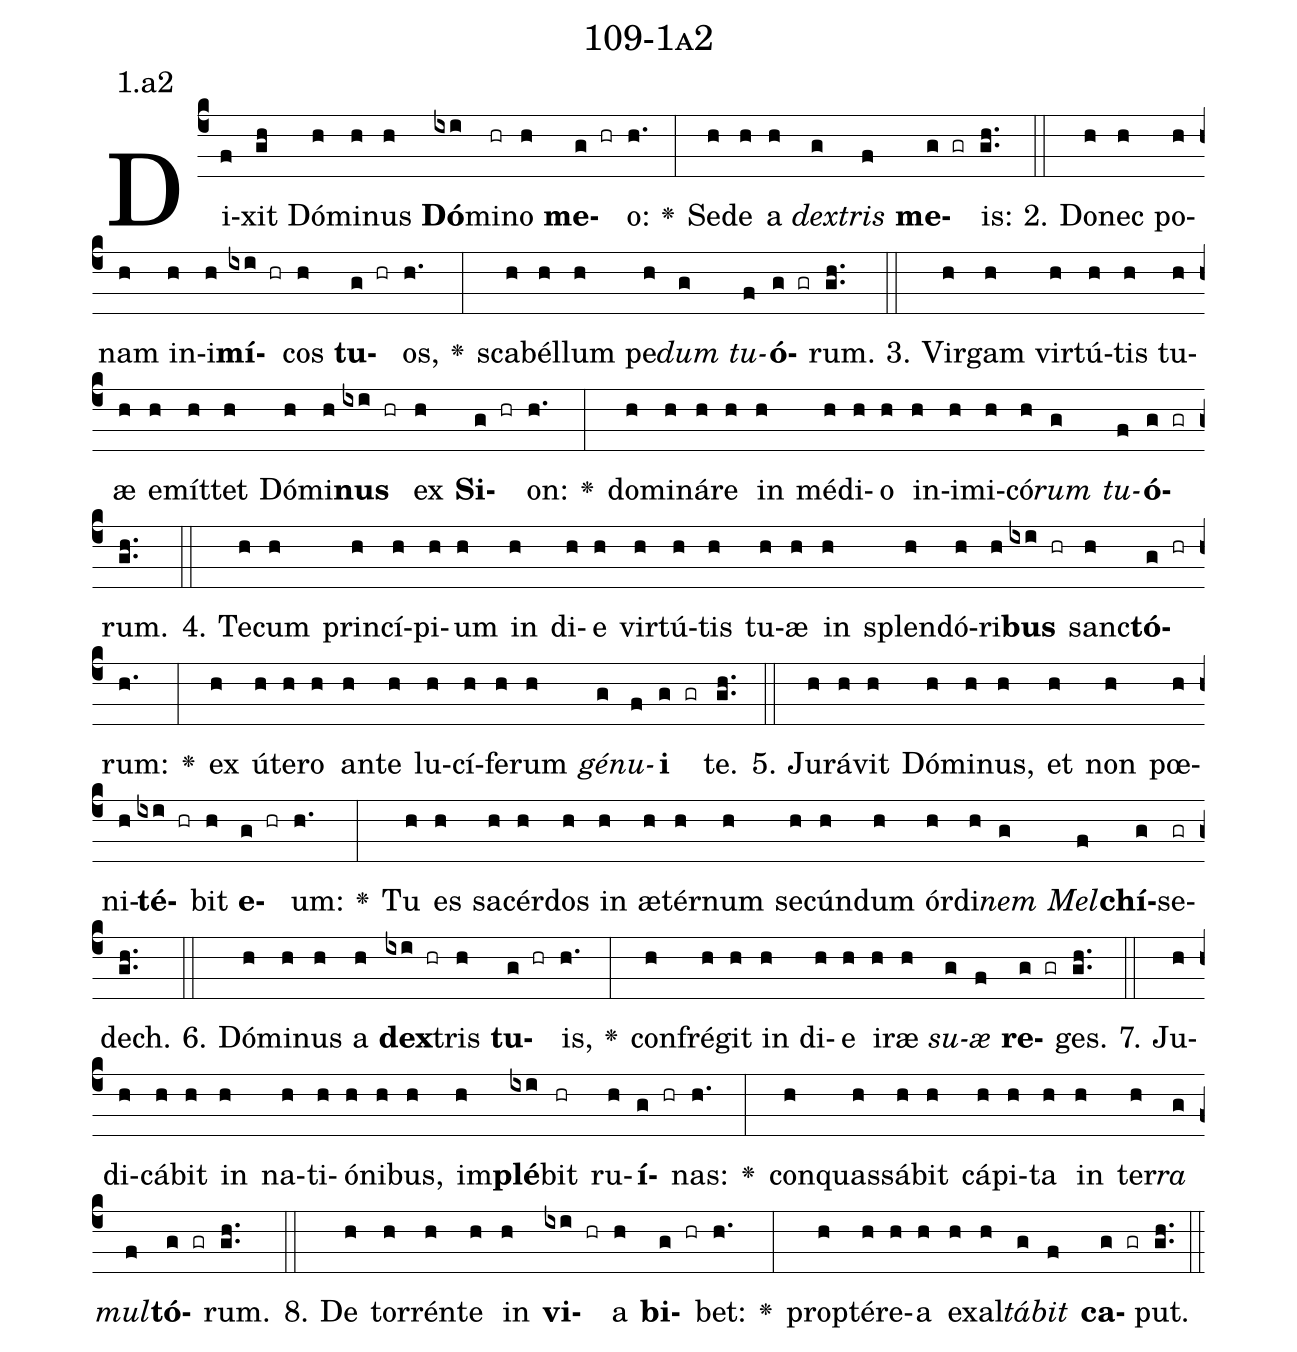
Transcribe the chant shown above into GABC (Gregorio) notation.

name: 109-1a2;
annotation: 1.a2;
%%
(c4)Di(f)xit(gh) Dó(h)mi(h)nus(h) <b>Dó</b>(ixi)mi(hr)no(h) <b>me</b>(g hr)o:(h.) <v>\greheightstar</v>(:) Se(h)de(h) a(h) <i>dex</i>(g)<i>tris</i>(f) <b>me</b>(g gr)is:(gh..) (::)
2. Do(h)nec(h) po(h)nam(h) in(h)i(h)<b>mí</b>(ixi hr)cos(h) <b>tu</b>(g hr)os,(h.) <v>\greheightstar</v>(:) sca(h)bél(h)lum(h) pe(h)<i>dum</i>(g) <i>tu</i>(f)<b>ó</b>(g gr)rum.(gh..) (::)
3. Vir(h)gam(h) vir(h)tú(h)tis(h) tu(h)æ(h) e(h)mít(h)tet(h) Dó(h)mi(h)<b>nus</b>(ixi hr) ex(h) <b>Si</b>(g hr)on:(h.) <v>\greheightstar</v>(:) do(h)mi(h)ná(h)re(h) in(h) mé(h)di(h)o(h) in(h)i(h)mi(h)có(h)<i>rum</i>(g) <i>tu</i>(f)<b>ó</b>(g gr)rum.(gh..) (::)
4. Te(h)cum(h) prin(h)cí(h)pi(h)um(h) in(h) di(h)e(h) vir(h)tú(h)tis(h) tu(h)æ(h) in(h) splen(h)dó(h)ri(h)<b>bus</b>(ixi hr) sanc(h)<b>tó</b>(g hr)rum:(h.) <v>\greheightstar</v>(:) ex(h) ú(h)te(h)ro(h) an(h)te(h) lu(h)cí(h)fe(h)rum(h) <i>gé</i>(g)<i>nu</i>(f)<b>i</b>(g gr) te.(gh..) (::)
5. Ju(h)rá(h)vit(h) Dó(h)mi(h)nus,(h) et(h) non(h) pœ(h)ni(h)<b>té</b>(ixi hr)bit(h) <b>e</b>(g hr)um:(h.) <v>\greheightstar</v>(:) Tu(h) es(h) sa(h)cér(h)dos(h) in(h) æ(h)tér(h)num(h) se(h)cún(h)dum(h) ór(h)di(h)<i>nem</i>(g) <i>Mel</i>(f)<b>chí</b>(g)se(gr)dech.(gh..) (::)
6. Dó(h)mi(h)nus(h) a(h) <b>dex</b>(ixi hr)tris(h) <b>tu</b>(g hr)is,(h.) <v>\greheightstar</v>(:) con(h)fré(h)git(h) in(h) di(h)e(h) i(h)ræ(h) <i>su</i>(g)<i>æ</i>(f) <b>re</b>(g gr)ges.(gh..) (::)
7. Ju(h)di(h)cá(h)bit(h) in(h) na(h)ti(h)ó(h)ni(h)bus,(h) im(h)<b>plé</b>(ixi)bit(hr) ru(h)<b>í</b>(g hr)nas:(h.) <v>\greheightstar</v>(:) con(h)quas(h)sá(h)bit(h) cá(h)pi(h)ta(h) in(h) ter(h)<i>ra</i>(g) <i>mul</i>(f)<b>tó</b>(g gr)rum.(gh..) (::)
8. De(h) tor(h)rén(h)te(h) in(h) <b>vi</b>(ixi hr)a(h) <b>bi</b>(g hr)bet:(h.) <v>\greheightstar</v>(:) prop(h)tér(h)e(h)a(h) ex(h)al(h)<i>tá</i>(g)<i>bit</i>(f) <b>ca</b>(g gr)put.(gh..) (::)
